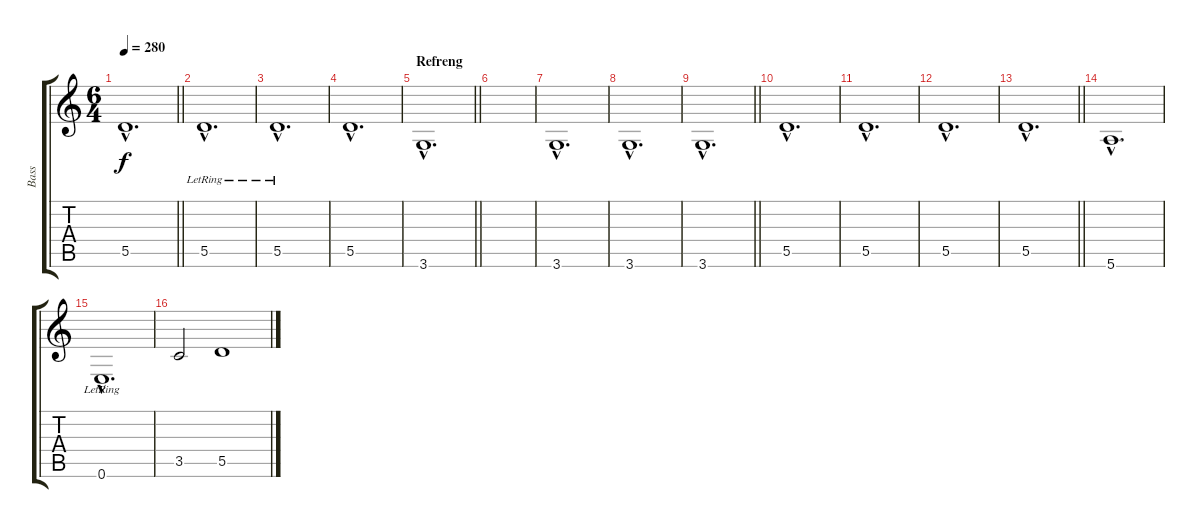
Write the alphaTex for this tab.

\track ("Bass" "Bass") {instrument electricbassfinger}
\staff {score tabs}
\tuning (E4 B3 G3 D3 A2 E2) {hide}
\ts (6 4)
\tempo 280
\clef g2
\barLineRight lightlight
\ks c
5.5{hac}.1{d dy f} |
5.5{hac lr}.1{d} |
5.5{hac lr}.1{d} |
5.5{hac}.1{d} |
\section ("" "Refreng")
\barLineRight lightlight
3.6{hac}.1{d} |
|
3.6{hac}.1{d} |
3.6{hac}.1{d} |
\barLineRight lightlight
3.6{hac}.1{d} |
5.5{hac}.1{d} |
5.5{hac}.1{d} |
5.5{hac}.1{d} |
\barLineRight lightlight
5.5{hac}.1{d} |
5.6{hac}.1{d} |
0.6{hac lr}.1{d} |
3.5.2 5.5.1
